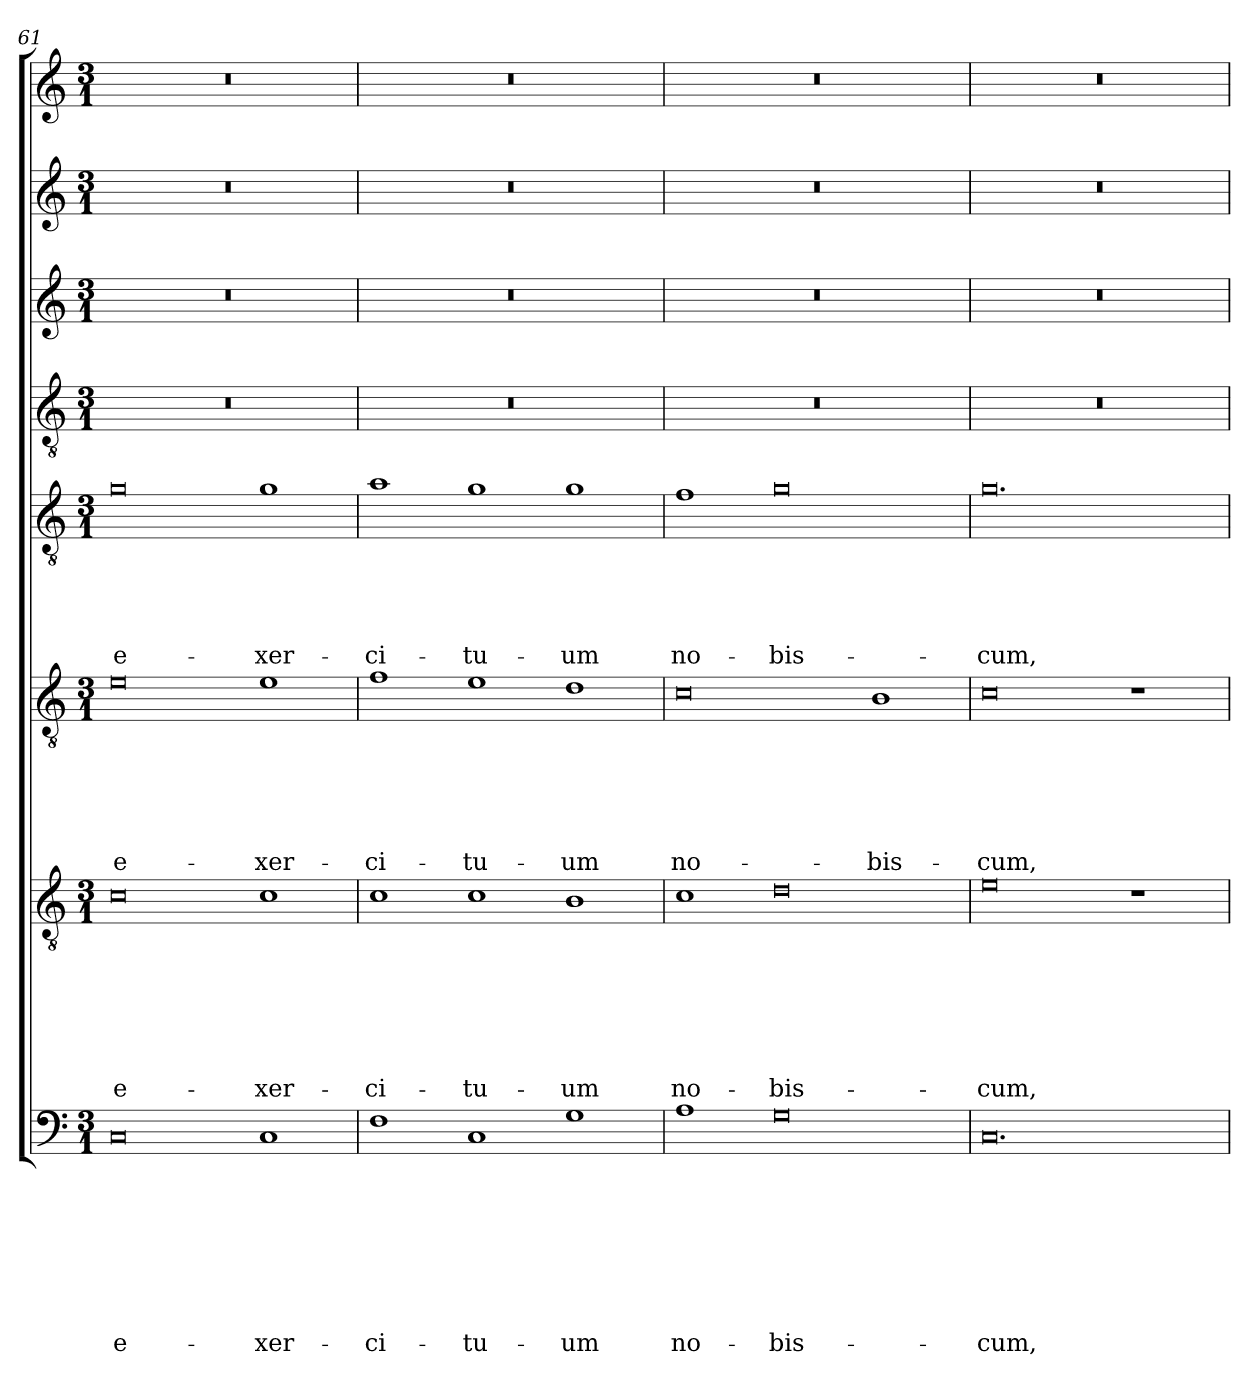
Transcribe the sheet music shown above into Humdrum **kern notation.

**kern	**text	**text	**text	**text	**text	**text	**text	**text	**kern	**text	**text	**text	**text	**text	**text	**text	**kern	**text	**text	**text	**text	**text	**text	**kern	**text	**text	**text	**text	**text	**kern	**kern	**kern	**kern
*part8	*part8	*part8	*part8	*part8	*part8	*part8	*part8	*part8	*part7	*part7	*part7	*part7	*part7	*part7	*part7	*part7	*part6	*part6	*part6	*part6	*part6	*part6	*part6	*part5	*part5	*part5	*part5	*part5	*part5	*part4	*part3	*part2	*part1
*staff8	*staff8	*staff8	*staff8	*staff8	*staff8	*staff8	*staff8	*staff8	*staff7	*staff7	*staff7	*staff7	*staff7	*staff7	*staff7	*staff7	*staff6	*staff6	*staff6	*staff6	*staff6	*staff6	*staff6	*staff5	*staff5	*staff5	*staff5	*staff5	*staff5	*staff4	*staff3	*staff2	*staff1
*clefF4	*	*	*	*	*	*	*	*	*clefGv2	*	*	*	*	*	*	*	*clefGv2	*	*	*	*	*	*	*clefGv2	*	*	*	*	*	*clefGv2	*clefG2	*clefG2	*clefG2
*k[]	*	*	*	*	*	*	*	*	*k[]	*	*	*	*	*	*	*	*k[]	*	*	*	*	*	*	*k[]	*	*	*	*	*	*k[]	*k[]	*k[]	*k[]
*C:	*	*	*	*	*	*	*	*	*C:	*	*	*	*	*	*	*	*C:	*	*	*	*	*	*	*C:	*	*	*	*	*	*C:	*C:	*C:	*C:
*M3/1	*	*	*	*	*	*	*	*	*M3/1	*	*	*	*	*	*	*	*M3/1	*	*	*	*	*	*	*M3/1	*	*	*	*	*	*M3/1	*M3/1	*M3/1	*M3/1
=61	=61	=61	=61	=61	=61	=61	=61	=61	=61	=61	=61	=61	=61	=61	=61	=61	=61	=61	=61	=61	=61	=61	=61	=61	=61	=61	=61	=61	=61	=61	=61	=61	=61
!	!	!	!	!	!	!	!	!LO:LY:b	!	!	!	!	!	!	!	!LO:LY:b	!	!	!	!	!	!	!LO:LY:b	!	!	!	!	!	!LO:LY:b	!	!	!	!
0C	.	.	.	.	.	.	.	e-	0c	.	.	.	.	.	.	e-	0e	.	.	.	.	.	e-	0g	.	.	.	.	e-	0.r	0.r	0.r	0.r
!	!	!	!	!	!	!	!	!LO:LY:b	!	!	!	!	!	!	!	!LO:LY:b	!	!	!	!	!	!	!LO:LY:b	!	!	!	!	!	!LO:LY:b	!	!	!	!
1C	.	.	.	.	.	.	.	-xer-	1c	.	.	.	.	.	.	-xer-	1e	.	.	.	.	.	-xer-	1g	.	.	.	.	-xer-	.	.	.	.
=62	=62	=62	=62	=62	=62	=62	=62	=62	=62	=62	=62	=62	=62	=62	=62	=62	=62	=62	=62	=62	=62	=62	=62	=62	=62	=62	=62	=62	=62	=62	=62	=62	=62
!	!	!	!	!	!	!	!	!LO:LY:b	!	!	!	!	!	!	!	!LO:LY:b	!	!	!	!	!	!	!LO:LY:b	!	!	!	!	!	!LO:LY:b	!	!	!	!
1F	.	.	.	.	.	.	.	-ci-	1c	.	.	.	.	.	.	-ci-	1f	.	.	.	.	.	-ci-	1a	.	.	.	.	-ci-	0.r	0.r	0.r	0.r
!	!	!	!	!	!	!	!	!LO:LY:b	!	!	!	!	!	!	!	!LO:LY:b	!	!	!	!	!	!	!LO:LY:b	!	!	!	!	!	!LO:LY:b	!	!	!	!
1C	.	.	.	.	.	.	.	-tu-	1c	.	.	.	.	.	.	-tu-	1e	.	.	.	.	.	-tu-	1g	.	.	.	.	-tu-	.	.	.	.
!	!	!	!	!	!	!	!	!LO:LY:b	!	!	!	!	!	!	!	!LO:LY:b	!	!	!	!	!	!	!LO:LY:b	!	!	!	!	!	!LO:LY:b	!	!	!	!
1G	.	.	.	.	.	.	.	-um	1B	.	.	.	.	.	.	-um	1d	.	.	.	.	.	-um	1g	.	.	.	.	-um	.	.	.	.
=63	=63	=63	=63	=63	=63	=63	=63	=63	=63	=63	=63	=63	=63	=63	=63	=63	=63	=63	=63	=63	=63	=63	=63	=63	=63	=63	=63	=63	=63	=63	=63	=63	=63
!	!	!	!	!	!	!	!	!LO:LY:b	!	!	!	!	!	!	!	!LO:LY:b	!	!	!	!	!	!	!LO:LY:b	!	!	!	!	!	!LO:LY:b	!	!	!	!
1A	.	.	.	.	.	.	.	no-	1c	.	.	.	.	.	.	no-	0c	.	.	.	.	.	no-	1f	.	.	.	.	no-	0.r	0.r	0.r	0.r
!	!	!	!	!	!	!	!	!LO:LY:b	!	!	!	!	!	!	!	!LO:LY:b	!	!	!	!	!	!	!	!	!	!	!	!	!LO:LY:b	!	!	!	!
0G	.	.	.	.	.	.	.	-bis-	0d	.	.	.	.	.	.	-bis-	.	.	.	.	.	.	.	0g	.	.	.	.	-bis-	.	.	.	.
!	!	!	!	!	!	!	!	!	!	!	!	!	!	!	!	!	!	!	!	!	!	!	!LO:LY:b	!	!	!	!	!	!	!	!	!	!
.	.	.	.	.	.	.	.	.	.	.	.	.	.	.	.	.	1B	.	.	.	.	.	-bis-	.	.	.	.	.	.	.	.	.	.
!!LO:PB:g=z
=64	=64	=64	=64	=64	=64	=64	=64	=64	=64	=64	=64	=64	=64	=64	=64	=64	=64	=64	=64	=64	=64	=64	=64	=64	=64	=64	=64	=64	=64	=64	=64	=64	=64
!	!	!	!	!	!	!	!	!LO:LY:b	!	!	!	!	!	!	!	!LO:LY:b	!	!	!	!	!	!	!LO:LY:b	!	!	!	!	!	!LO:LY:b	!	!	!	!
0.C	.	.	.	.	.	.	.	-cum,	0e	.	.	.	.	.	.	-cum,	0c	.	.	.	.	.	-cum,	0.g	.	.	.	.	-cum,	0.r	0.r	0.r	0.r
.	.	.	.	.	.	.	.	.	1r	.	.	.	.	.	.	.	1r	.	.	.	.	.	.	.	.	.	.	.	.	.	.	.	.
=	=	=	=	=	=	=	=	=	=	=	=	=	=	=	=	=	=	=	=	=	=	=	=	=	=	=	=	=	=	=	=	=	=
*-	*-	*-	*-	*-	*-	*-	*-	*-	*-	*-	*-	*-	*-	*-	*-	*-	*-	*-	*-	*-	*-	*-	*-	*-	*-	*-	*-	*-	*-	*-	*-	*-	*-
